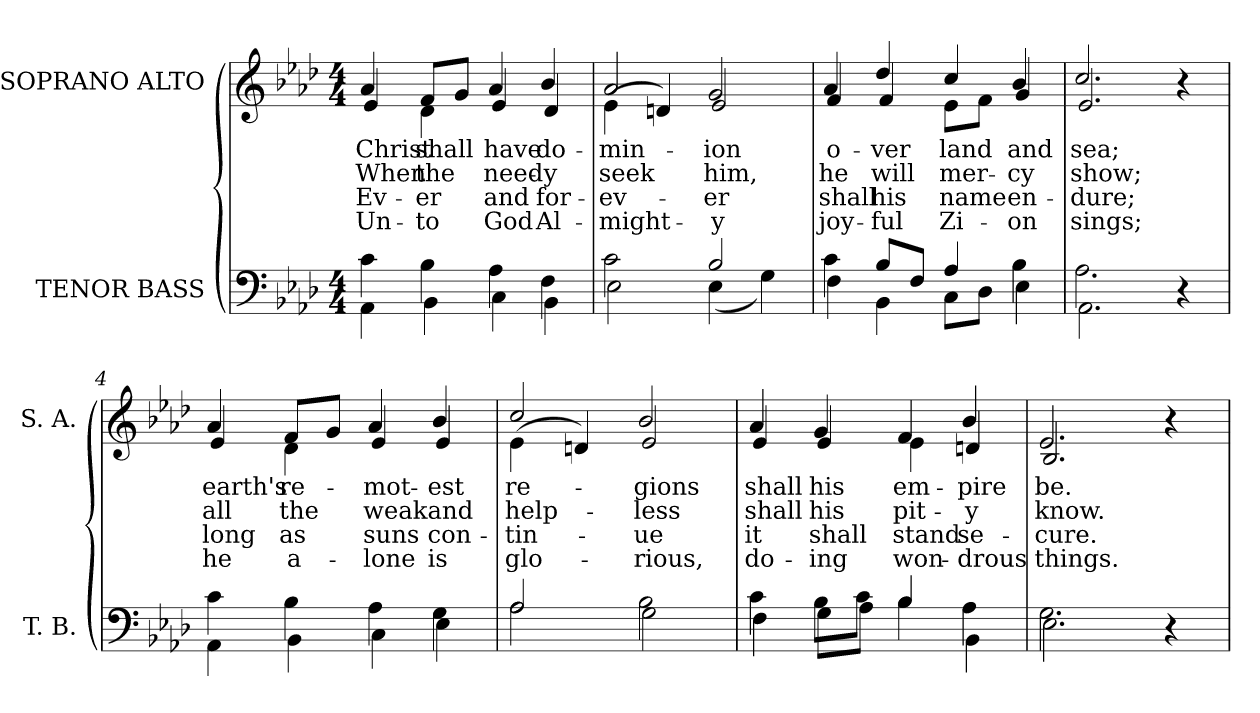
**kern	**kern	**text	**text	**text	**text
*part2	*part1	*part1	*part1	*part1	*part1
*staff2	*staff1	*staff1	*staff1	*staff1	*staff1
*I"TENOR BASS	*I"SOPRANO ALTO	*	*	*	*
*I'T. B.	*I'S. A.	*	*	*	*
!!LO:PB:g=z
*clefF4	*clefG2	*	*	*	*
*k[b-e-a-d-]	*k[b-e-a-d-]	*	*	*	*
*A-:	*A-:	*	*	*	*
*M4/4	*M4/4	*	*	*	*
=	=	=	=	=	=
*^	*	*	*	*	*
!	!	!LO:TX:b:cj:t=1	!	!	!	!
!	!	!LO:TX:b:cj:t=2	!	!	!	!
!	!	!LO:TX:b:cj:t=3	!	!	!	!
!	!	!LO:TX:b:cj:t=4	!	!	!	!
!	!	!	!LO:LY:b:color=#000000	!LO:LY:b:color=#000000	!LO:LY:b:color=#000000	!LO:LY:b:color=#000000
*	*	*^	*	*	*	*
4ci\	4AA-i\	4a-i/	4e-i/	Christ	When	Ev-	Un-
!	!	!	!	!LO:LY:b:color=#000000	!LO:LY:b:color=#000000	!LO:LY:b:color=#000000	!LO:LY:b:color=#000000
4B-i\	4BB-i\	8fi/L	4d-i\	shall	the	-er	-to
.	.	8gi/J	.	.	.	.	.
!	!	!	!	!LO:LY:b:color=#000000	!LO:LY:b:color=#000000	!LO:LY:b:color=#000000	!LO:LY:b:color=#000000
4A-i\	4Ci\	4a-i/	4e-i/	have	need-	and	God
!	!	!	!	!LO:LY:b:color=#000000	!LO:LY:b:color=#000000	!LO:LY:b:color=#000000	!LO:LY:b:color=#000000
4Fi\	4BB-i\	4b-i/	4d-i/	do-	-y	for-	Al-
=1	=1	=1	=1	=1	=1	=1	=1
!	!	!	!	!LO:LY:b:color=#000000	!LO:LY:b:color=#000000	!LO:LY:b:color=#000000	!LO:LY:b:color=#000000
2ci\	2E-i\	2a-i/	(4e-i\	-min-	seek	-ev-	-might-
.	.	.	4dni/)	.	.	.	.
!	!	!	!	!LO:LY:b:color=#000000	!LO:LY:b:color=#000000	!LO:LY:b:color=#000000	!LO:LY:b:color=#000000
2B-i/	(4E-i\	2gi/	2e-i/	-ion	him,	-er	-y
.	4Gi\)	.	.	.	.	.	.
=2	=2	=2	=2	=2	=2	=2	=2
!	!	!	!	!LO:LY:b:color=#000000	!LO:LY:b:color=#000000	!LO:LY:b:color=#000000	!LO:LY:b:color=#000000
4ci\	4Fi\	4a-i/	4fi/	o-	he	shall	joy-
!	!	!	!	!LO:LY:b:color=#000000	!LO:LY:b:color=#000000	!LO:LY:b:color=#000000	!LO:LY:b:color=#000000
8B-i/L	4BB-i\	4dd-i/	4fi/	-ver	will	his	-ful
8Fi/J	.	.	.	.	.	.	.
!	!	!	!	!LO:LY:b:color=#000000	!LO:LY:b:color=#000000	!LO:LY:b:color=#000000	!LO:LY:b:color=#000000
4A-i/	8Ci\L	4cci/	8e-i\L	land	mer-	name	Zi-
.	8D-i\J	.	8fi\J	.	.	.	.
!	!	!	!	!LO:LY:b:color=#000000	!LO:LY:b:color=#000000	!LO:LY:b:color=#000000	!LO:LY:b:color=#000000
4B-i\	4E-i\	4b-i/	4gi/	and	-cy	en-	-on
=3	=3	=3	=3	=3	=3	=3	=3
!	!	!	!	!LO:LY:b:color=#000000	!LO:LY:b:color=#000000	!LO:LY:b:color=#000000	!LO:LY:b:color=#000000
2.A-i\	2.AA-i\	2.cci/	2.e-i/	sea;	show;	-dure;	sings;
4r	4ryy	4r	4ryy	.	.	.	.
!!LO:LB:g=z	!!
=4	=4	=4	=4	=4	=4	=4	=4
!	!	!	!	!LO:LY:b:color=#000000	!LO:LY:b:color=#000000	!LO:LY:b:color=#000000	!LO:LY:b:color=#000000
4ci\	4AA-i\	4a-i/	4e-i/	earth's	all	long	he
!	!	!	!	!LO:LY:b:color=#000000	!LO:LY:b:color=#000000	!LO:LY:b:color=#000000	!LO:LY:b:color=#000000
4B-i\	4BB-i\	8fi/L	4d-i\	re-	the	as	a-
.	.	8gi/J	.	.	.	.	.
!	!	!	!	!LO:LY:b:color=#000000	!LO:LY:b:color=#000000	!LO:LY:b:color=#000000	!LO:LY:b:color=#000000
4A-i\	4Ci\	4a-i/	4e-i/	-mot-	weak	suns	-lone
!	!	!	!	!LO:LY:b:color=#000000	!LO:LY:b:color=#000000	!LO:LY:b:color=#000000	!LO:LY:b:color=#000000
4Gi\	4E-i\	4b-i/	4e-i/	-est	and	con-	is
=5	=5	=5	=5	=5	=5	=5	=5
!	!	!	!	!LO:LY:b:color=#000000	!LO:LY:b:color=#000000	!LO:LY:b:color=#000000	!LO:LY:b:color=#000000
2A-i/	2A-i\	2cci/	(4e-i\	re-	help-	-tin-	glo-
.	.	.	4dni/)	.	.	.	.
!	!	!	!	!LO:LY:b:color=#000000	!LO:LY:b:color=#000000	!LO:LY:b:color=#000000	!LO:LY:b:color=#000000
2B-i\	2Gi\	2b-i/	2e-i/	-gions	-less	-ue	-rious,
=6	=6	=6	=6	=6	=6	=6	=6
!	!	!	!	!LO:LY:b:color=#000000	!LO:LY:b:color=#000000	!LO:LY:b:color=#000000	!LO:LY:b:color=#000000
4ci\	4Fi\	4a-i/	4e-i/	shall	shall	it	do-
!	!	!	!	!LO:LY:b:color=#000000	!LO:LY:b:color=#000000	!LO:LY:b:color=#000000	!LO:LY:b:color=#000000
8B-i\L	8Gi\L	4gi/	4e-i/	his	his	shall	-ing
8ci\J	8A-i\J	.	.	.	.	.	.
!	!	!	!	!LO:LY:b:color=#000000	!LO:LY:b:color=#000000	!LO:LY:b:color=#000000	!LO:LY:b:color=#000000
4B-i/	4B-i\	4fi/	4e-i\	em-	pit-	stand	won-
!	!	!	!	!LO:LY:b:color=#000000	!LO:LY:b:color=#000000	!LO:LY:b:color=#000000	!LO:LY:b:color=#000000
4A-i\	4BB-i\	4b-i/	4dni/	-pire	-y	se-	-drous
=7	=7	=7	=7	=7	=7	=7	=7
!	!	!	!	!LO:LY:b:color=#000000	!LO:LY:b:color=#000000	!LO:LY:b:color=#000000	!LO:LY:b:color=#000000
2.Gi\	2.E-i\	2.e-i/	2.B-i/	be.	know.	-cure.	things.
4r	4ryy	4r	4ryy	.	.	.	.
*v	*v	*	*	*	*	*	*
*	*v	*v	*	*	*	*
=	=	=	=	=	=
*-	*-	*-	*-	*-	*-
